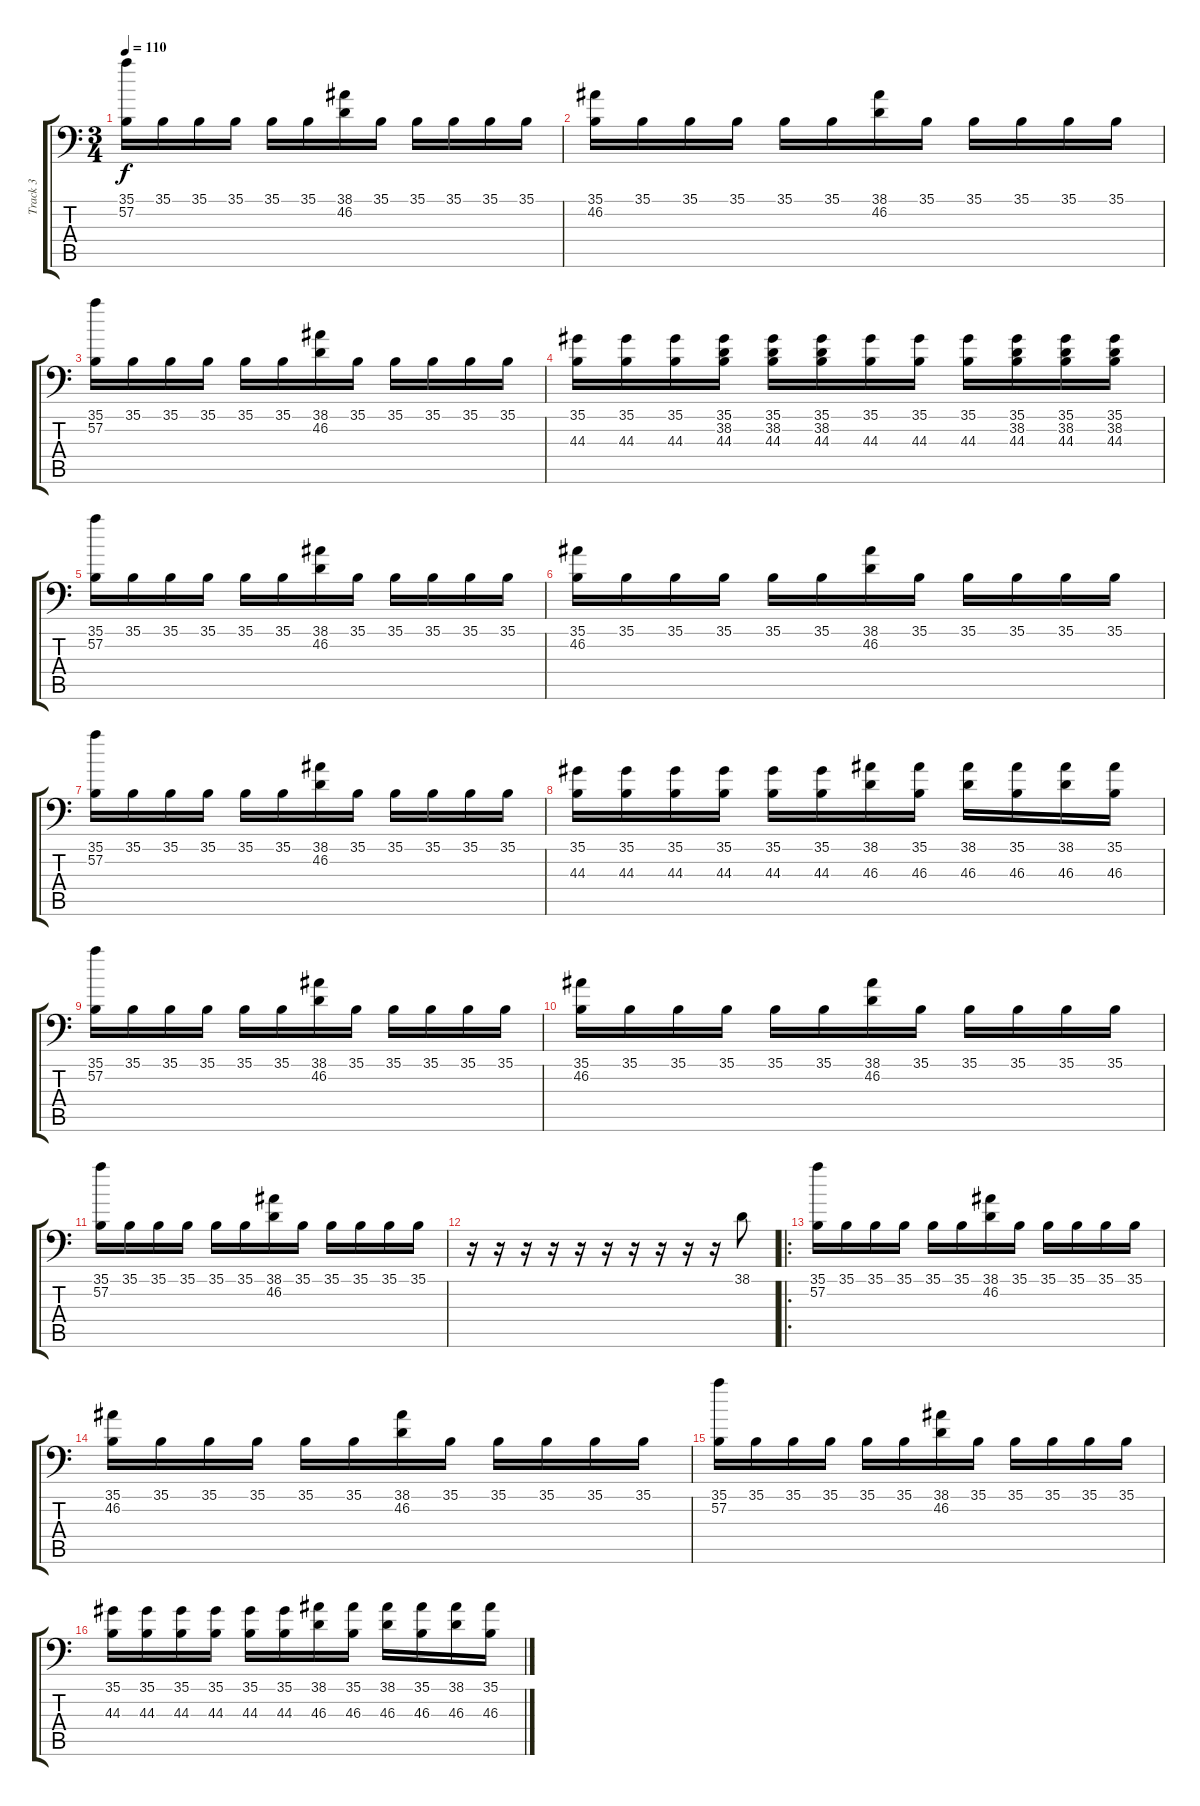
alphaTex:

\track ("Track 3" "Track 3") {instrument acousticgrandpiano}
\staff {score tabs}
\tuning (C-1 C-1 C-1 C-1 C-1 C-1) {hide}
\ts (3 4)
\tempo 110
\clef f4
\ks c
(35.1 57.2).16{dy f} 35.1.16 35.1.16 35.1.16 35.1.16 35.1.16 (38.1 46.2).16 35.1.16 35.1.16 35.1.16 35.1.16 35.1.16 |
(35.1 46.2).16 35.1.16 35.1.16 35.1.16 35.1.16 35.1.16 (38.1 46.2).16 35.1.16 35.1.16 35.1.16 35.1.16 35.1.16 |
(35.1 57.2).16 35.1.16 35.1.16 35.1.16 35.1.16 35.1.16 (38.1 46.2).16 35.1.16 35.1.16 35.1.16 35.1.16 35.1.16 |
(35.1 44.3).16 (35.1 44.3).16 (35.1 44.3).16 (35.1 38.2 44.3).16 (35.1 38.2 44.3).16 (35.1 38.2 44.3).16 (35.1 44.3).16 (35.1 44.3).16 (35.1 44.3).16 (35.1 38.2 44.3).16 (35.1 38.2 44.3).16 (35.1 38.2 44.3).16 |
(35.1 57.2).16 35.1.16 35.1.16 35.1.16 35.1.16 35.1.16 (38.1 46.2).16 35.1.16 35.1.16 35.1.16 35.1.16 35.1.16 |
(35.1 46.2).16 35.1.16 35.1.16 35.1.16 35.1.16 35.1.16 (38.1 46.2).16 35.1.16 35.1.16 35.1.16 35.1.16 35.1.16 |
(35.1 57.2).16 35.1.16 35.1.16 35.1.16 35.1.16 35.1.16 (38.1 46.2).16 35.1.16 35.1.16 35.1.16 35.1.16 35.1.16 |
(35.1 44.3).16 (35.1 44.3).16 (35.1 44.3).16 (35.1 44.3).16 (35.1 44.3).16 (35.1 44.3).16 (38.1 46.3).16 (35.1 46.3).16 (38.1 46.3).16 (35.1 46.3).16 (38.1 46.3).16 (35.1 46.3).16 |
(35.1 57.2).16 35.1.16 35.1.16 35.1.16 35.1.16 35.1.16 (38.1 46.2).16 35.1.16 35.1.16 35.1.16 35.1.16 35.1.16 |
(35.1 46.2).16 35.1.16 35.1.16 35.1.16 35.1.16 35.1.16 (38.1 46.2).16 35.1.16 35.1.16 35.1.16 35.1.16 35.1.16 |
(35.1 57.2).16 35.1.16 35.1.16 35.1.16 35.1.16 35.1.16 (38.1 46.2).16 35.1.16 35.1.16 35.1.16 35.1.16 35.1.16 |
r.16 r.16 r.16 r.16 r.16 r.16 r.16 r.16 r.16 r.16 38.1.8 |
\ro
(35.1 57.2).16 35.1.16 35.1.16 35.1.16 35.1.16 35.1.16 (38.1 46.2).16 35.1.16 35.1.16 35.1.16 35.1.16 35.1.16 |
(35.1 46.2).16 35.1.16 35.1.16 35.1.16 35.1.16 35.1.16 (38.1 46.2).16 35.1.16 35.1.16 35.1.16 35.1.16 35.1.16 |
(35.1 57.2).16 35.1.16 35.1.16 35.1.16 35.1.16 35.1.16 (38.1 46.2).16 35.1.16 35.1.16 35.1.16 35.1.16 35.1.16 |
(35.1 44.3).16 (35.1 44.3).16 (35.1 44.3).16 (35.1 44.3).16 (35.1 44.3).16 (35.1 44.3).16 (38.1 46.3).16 (35.1 46.3).16 (38.1 46.3).16 (35.1 46.3).16 (38.1 46.3).16 (35.1 46.3).16
